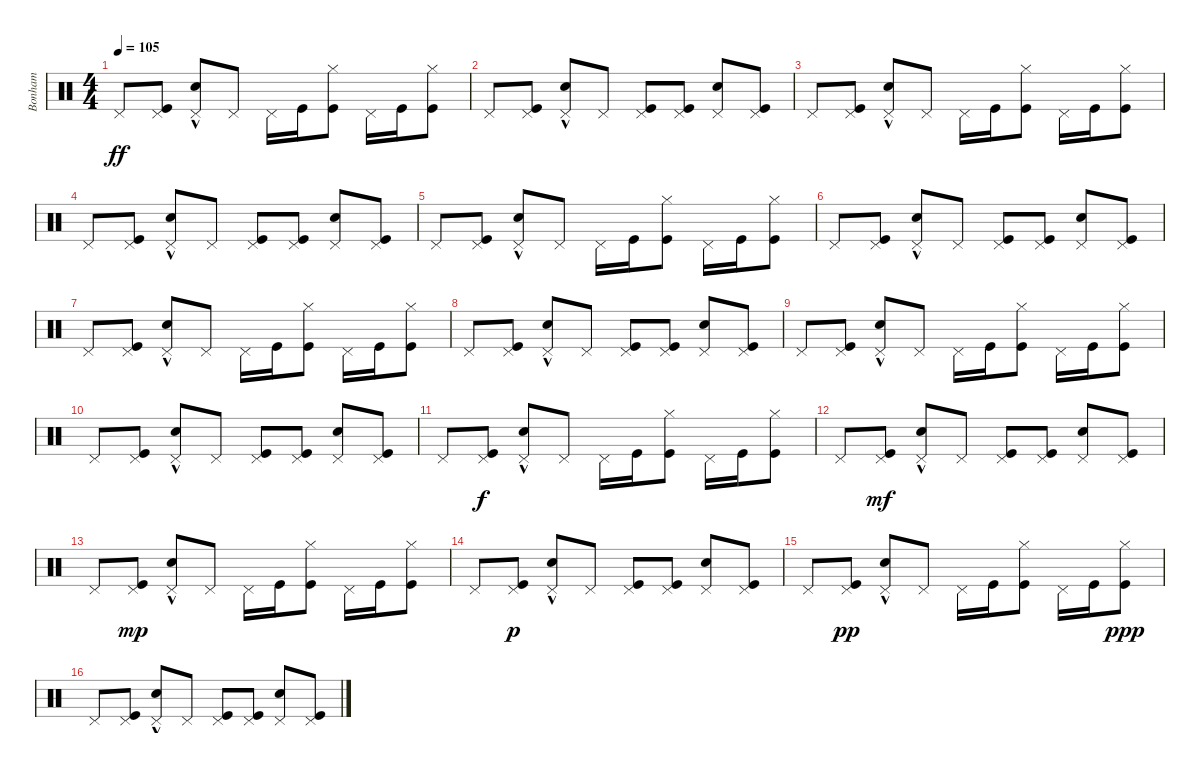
\track ("Bonham" "Bonham") {instrument percussion}
\staff {score}
\articulation defaults
\ts (4 4)
\tempo 105
\clef neutral
\ks c "Pedal Hi-Hat (hit)".8{dy ff}
("Kick (hit)" "Pedal Hi-Hat (hit)").8 ("Snare (hit) 2"{hac} "Pedal Hi-Hat (hit)").8 "Pedal Hi-Hat (hit)".8 "Pedal Hi-Hat (hit)".16 "Kick (hit)".16 ("Kick (hit)" "Hi-Hat (closed)").8 "Pedal Hi-Hat (hit)".16 "Kick (hit)".16 ("Kick (hit)" "Hi-Hat (closed)").8 |
"Pedal Hi-Hat (hit)".8 ("Kick (hit)" "Pedal Hi-Hat (hit)").8 ("Snare (hit) 2"{hac} "Pedal Hi-Hat (hit)").8 "Pedal Hi-Hat (hit)".8 ("Kick (hit)" "Pedal Hi-Hat (hit)").8 ("Kick (hit)" "Pedal Hi-Hat (hit)").8 ("Snare (hit) 2" "Pedal Hi-Hat (hit)").8 ("Kick (hit)" "Pedal Hi-Hat (hit)").8 |
"Pedal Hi-Hat (hit)".8 ("Kick (hit)" "Pedal Hi-Hat (hit)").8 ("Snare (hit) 2"{hac} "Pedal Hi-Hat (hit)").8 "Pedal Hi-Hat (hit)".8 "Pedal Hi-Hat (hit)".16 "Kick (hit)".16 ("Kick (hit)" "Hi-Hat (closed)").8 "Pedal Hi-Hat (hit)".16 "Kick (hit)".16 ("Kick (hit)" "Hi-Hat (closed)").8 |
"Pedal Hi-Hat (hit)".8 ("Kick (hit)" "Pedal Hi-Hat (hit)").8 ("Snare (hit) 2"{hac} "Pedal Hi-Hat (hit)").8 "Pedal Hi-Hat (hit)".8 ("Kick (hit)" "Pedal Hi-Hat (hit)").8 ("Kick (hit)" "Pedal Hi-Hat (hit)").8 ("Snare (hit) 2" "Pedal Hi-Hat (hit)").8 ("Kick (hit)" "Pedal Hi-Hat (hit)").8 |
"Pedal Hi-Hat (hit)".8 ("Kick (hit)" "Pedal Hi-Hat (hit)").8 ("Snare (hit) 2"{hac} "Pedal Hi-Hat (hit)").8 "Pedal Hi-Hat (hit)".8 "Pedal Hi-Hat (hit)".16 "Kick (hit)".16 ("Kick (hit)" "Hi-Hat (closed)").8 "Pedal Hi-Hat (hit)".16 "Kick (hit)".16 ("Kick (hit)" "Hi-Hat (closed)").8 |
"Pedal Hi-Hat (hit)".8 ("Kick (hit)" "Pedal Hi-Hat (hit)").8 ("Snare (hit) 2"{hac} "Pedal Hi-Hat (hit)").8 "Pedal Hi-Hat (hit)".8 ("Kick (hit)" "Pedal Hi-Hat (hit)").8 ("Kick (hit)" "Pedal Hi-Hat (hit)").8 ("Snare (hit) 2" "Pedal Hi-Hat (hit)").8 ("Kick (hit)" "Pedal Hi-Hat (hit)").8 |
"Pedal Hi-Hat (hit)".8 ("Kick (hit)" "Pedal Hi-Hat (hit)").8 ("Snare (hit) 2"{hac} "Pedal Hi-Hat (hit)").8 "Pedal Hi-Hat (hit)".8 "Pedal Hi-Hat (hit)".16 "Kick (hit)".16 ("Kick (hit)" "Hi-Hat (closed)").8 "Pedal Hi-Hat (hit)".16 "Kick (hit)".16 ("Kick (hit)" "Hi-Hat (closed)").8 |
"Pedal Hi-Hat (hit)".8 ("Kick (hit)" "Pedal Hi-Hat (hit)").8 ("Snare (hit) 2"{hac} "Pedal Hi-Hat (hit)").8 "Pedal Hi-Hat (hit)".8 ("Kick (hit)" "Pedal Hi-Hat (hit)").8 ("Kick (hit)" "Pedal Hi-Hat (hit)").8 ("Snare (hit) 2" "Pedal Hi-Hat (hit)").8 ("Kick (hit)" "Pedal Hi-Hat (hit)").8 |
"Pedal Hi-Hat (hit)".8 ("Kick (hit)" "Pedal Hi-Hat (hit)").8 ("Snare (hit) 2"{hac} "Pedal Hi-Hat (hit)").8 "Pedal Hi-Hat (hit)".8 "Pedal Hi-Hat (hit)".16 "Kick (hit)".16 ("Kick (hit)" "Hi-Hat (closed)").8 "Pedal Hi-Hat (hit)".16 "Kick (hit)".16 ("Kick (hit)" "Hi-Hat (closed)").8 |
"Pedal Hi-Hat (hit)".8 ("Kick (hit)" "Pedal Hi-Hat (hit)").8 ("Snare (hit) 2"{hac} "Pedal Hi-Hat (hit)").8 "Pedal Hi-Hat (hit)".8 ("Kick (hit)" "Pedal Hi-Hat (hit)").8 ("Kick (hit)" "Pedal Hi-Hat (hit)").8 ("Snare (hit) 2" "Pedal Hi-Hat (hit)").8 ("Kick (hit)" "Pedal Hi-Hat (hit)").8 |
"Pedal Hi-Hat (hit)".8 ("Kick (hit)" "Pedal Hi-Hat (hit)").8{dy f} ("Snare (hit) 2"{hac} "Pedal Hi-Hat (hit)").8 "Pedal Hi-Hat (hit)".8 "Pedal Hi-Hat (hit)".16 "Kick (hit)".16 ("Kick (hit)" "Hi-Hat (closed)").8 "Pedal Hi-Hat (hit)".16 "Kick (hit)".16 ("Kick (hit)" "Hi-Hat (closed)").8 |
"Pedal Hi-Hat (hit)".8 ("Kick (hit)" "Pedal Hi-Hat (hit)").8{dy mf} ("Snare (hit) 2"{hac} "Pedal Hi-Hat (hit)").8 "Pedal Hi-Hat (hit)".8 ("Kick (hit)" "Pedal Hi-Hat (hit)").8 ("Kick (hit)" "Pedal Hi-Hat (hit)").8 ("Snare (hit) 2" "Pedal Hi-Hat (hit)").8 ("Kick (hit)" "Pedal Hi-Hat (hit)").8 |
"Pedal Hi-Hat (hit)".8 ("Kick (hit)" "Pedal Hi-Hat (hit)").8{dy mp} ("Snare (hit) 2"{hac} "Pedal Hi-Hat (hit)").8 "Pedal Hi-Hat (hit)".8 "Pedal Hi-Hat (hit)".16 "Kick (hit)".16 ("Kick (hit)" "Hi-Hat (closed)").8 "Pedal Hi-Hat (hit)".16 "Kick (hit)".16 ("Kick (hit)" "Hi-Hat (closed)").8 |
"Pedal Hi-Hat (hit)".8 ("Kick (hit)" "Pedal Hi-Hat (hit)").8{dy p} ("Snare (hit) 2"{hac} "Pedal Hi-Hat (hit)").8 "Pedal Hi-Hat (hit)".8 ("Kick (hit)" "Pedal Hi-Hat (hit)").8 ("Kick (hit)" "Pedal Hi-Hat (hit)").8 ("Snare (hit) 2" "Pedal Hi-Hat (hit)").8 ("Kick (hit)" "Pedal Hi-Hat (hit)").8 |
"Pedal Hi-Hat (hit)".8 ("Kick (hit)" "Pedal Hi-Hat (hit)").8{dy pp} ("Snare (hit) 2"{hac} "Pedal Hi-Hat (hit)").8 "Pedal Hi-Hat (hit)".8 "Pedal Hi-Hat (hit)".16 "Kick (hit)".16 ("Kick (hit)" "Hi-Hat (closed)").8 "Pedal Hi-Hat (hit)".16 "Kick (hit)".16 ("Kick (hit)" "Hi-Hat (closed)").8{dy ppp} |
"Pedal Hi-Hat (hit)".8 ("Kick (hit)" "Pedal Hi-Hat (hit)").8 ("Snare (hit) 2"{hac} "Pedal Hi-Hat (hit)").8 "Pedal Hi-Hat (hit)".8 ("Kick (hit)" "Pedal Hi-Hat (hit)").8 ("Kick (hit)" "Pedal Hi-Hat (hit)").8 ("Snare (hit) 2" "Pedal Hi-Hat (hit)").8 ("Kick (hit)" "Pedal Hi-Hat (hit)").8
